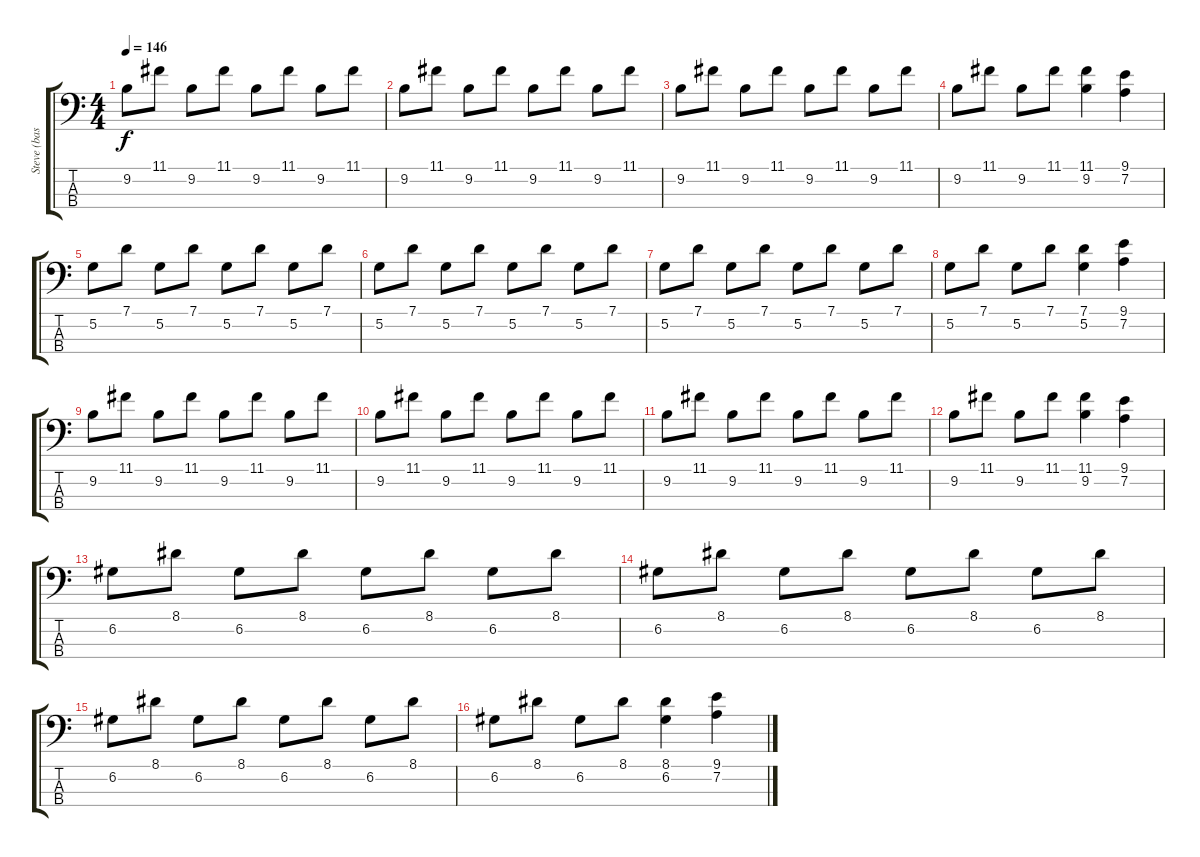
\track ("Steve (bass)" "Steve (bas") {instrument electricbassfinger}
\staff {score tabs}
\tuning (G2 D2 A1 E1) {hide}
\ts (4 4)
\tempo 146
\clef f4
\ks c
9.2.8{dy f instrument electricbassfinger} 11.1.8 9.2.8 11.1.8 9.2.8 11.1.8 9.2.8 11.1.8 |
9.2.8 11.1.8 9.2.8 11.1.8 9.2.8 11.1.8 9.2.8 11.1.8 |
9.2.8 11.1.8 9.2.8 11.1.8 9.2.8 11.1.8 9.2.8 11.1.8 |
9.2.8 11.1.8 9.2.8 11.1.8 (11.1 9.2).4 (9.1 7.2).4 |
5.2.8 7.1.8 5.2.8 7.1.8 5.2.8 7.1.8 5.2.8 7.1.8 |
5.2.8 7.1.8 5.2.8 7.1.8 5.2.8 7.1.8 5.2.8 7.1.8 |
5.2.8 7.1.8 5.2.8 7.1.8 5.2.8 7.1.8 5.2.8 7.1.8 |
5.2.8 7.1.8 5.2.8 7.1.8 (7.1 5.2).4 (9.1 7.2).4 |
9.2.8 11.1.8 9.2.8 11.1.8 9.2.8 11.1.8 9.2.8 11.1.8 |
9.2.8 11.1.8 9.2.8 11.1.8 9.2.8 11.1.8 9.2.8 11.1.8 |
9.2.8 11.1.8 9.2.8 11.1.8 9.2.8 11.1.8 9.2.8 11.1.8 |
9.2.8 11.1.8 9.2.8 11.1.8 (11.1 9.2).4 (9.1 7.2).4 |
6.2.8 8.1.8 6.2.8 8.1.8 6.2.8 8.1.8 6.2.8 8.1.8 |
6.2.8 8.1.8 6.2.8 8.1.8 6.2.8 8.1.8 6.2.8 8.1.8 |
6.2.8 8.1.8 6.2.8 8.1.8 6.2.8 8.1.8 6.2.8 8.1.8 |
6.2.8 8.1.8 6.2.8 8.1.8 (8.1 6.2).4 (9.1 7.2).4
